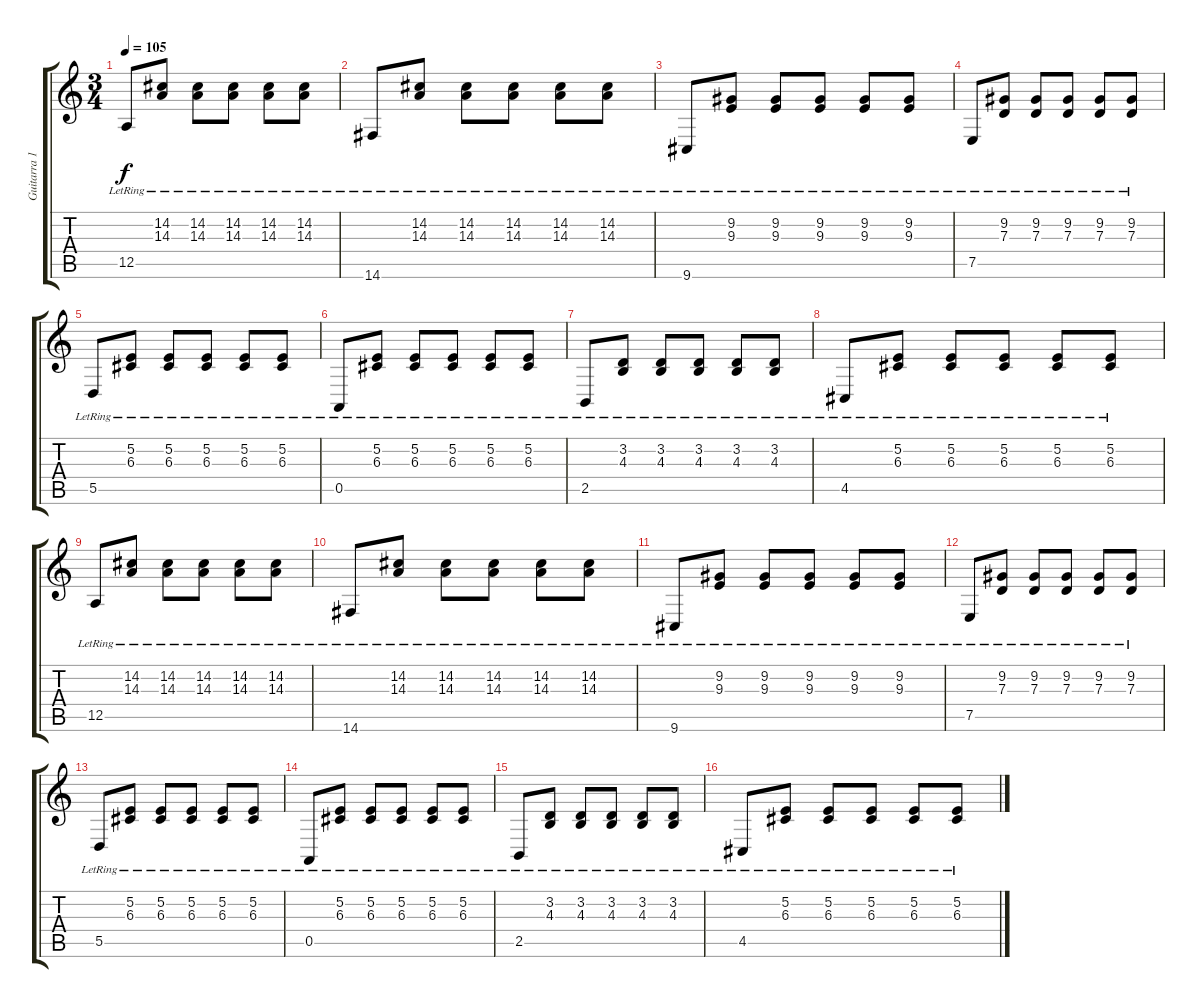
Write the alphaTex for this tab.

\track ("Guitarra 1" "Guitarra 1") {instrument electricpiano1}
\staff {score tabs}
\tuning (E4 B3 G3 D3 A2 E2) {hide}
\ts (3 4)
\tempo 105
\clef g2
\ks c
12.5{lr}.8{dy f} (14.2{lr} 14.3{lr}).8 (14.2{lr} 14.3{lr}).8 (14.2{lr} 14.3{lr}).8 (14.2{lr} 14.3{lr}).8 (14.2{lr} 14.3{lr}).8 |
14.6{lr}.8 (14.2{lr} 14.3{lr}).8 (14.2{lr} 14.3{lr}).8 (14.2{lr} 14.3{lr}).8 (14.2{lr} 14.3{lr}).8 (14.2{lr} 14.3{lr}).8 |
9.6{lr}.8 (9.2{lr} 9.3{lr}).8 (9.2{lr} 9.3{lr}).8 (9.2{lr} 9.3{lr}).8 (9.2{lr} 9.3{lr}).8 (9.2{lr} 9.3{lr}).8 |
7.5{lr}.8 (9.2{lr} 7.3{lr}).8 (9.2{lr} 7.3{lr}).8 (9.2{lr} 7.3{lr}).8 (9.2{lr} 7.3{lr}).8 (9.2{lr} 7.3{lr}).8 |
5.5{lr}.8 (5.2{lr} 6.3{lr}).8 (5.2{lr} 6.3{lr}).8 (5.2{lr} 6.3{lr}).8 (5.2{lr} 6.3{lr}).8 (5.2{lr} 6.3{lr}).8 |
0.5{lr}.8 (5.2{lr} 6.3{lr}).8 (5.2{lr} 6.3{lr}).8 (5.2{lr} 6.3{lr}).8 (5.2{lr} 6.3{lr}).8 (5.2{lr} 6.3{lr}).8 |
2.5{lr}.8 (3.2{lr} 4.3{lr}).8 (3.2{lr} 4.3{lr}).8 (3.2{lr} 4.3{lr}).8 (3.2{lr} 4.3{lr}).8 (3.2{lr} 4.3{lr}).8 |
4.5{lr}.8 (5.2{lr} 6.3{lr}).8 (5.2{lr} 6.3{lr}).8 (5.2{lr} 6.3{lr}).8 (5.2{lr} 6.3{lr}).8 (5.2{lr} 6.3{lr}).8 |
12.5{lr}.8 (14.2{lr} 14.3{lr}).8 (14.2{lr} 14.3{lr}).8 (14.2{lr} 14.3{lr}).8 (14.2{lr} 14.3{lr}).8 (14.2{lr} 14.3{lr}).8 |
14.6{lr}.8 (14.2{lr} 14.3{lr}).8 (14.2{lr} 14.3{lr}).8 (14.2{lr} 14.3{lr}).8 (14.2{lr} 14.3{lr}).8 (14.2{lr} 14.3{lr}).8 |
9.6{lr}.8 (9.2{lr} 9.3{lr}).8 (9.2{lr} 9.3{lr}).8 (9.2{lr} 9.3{lr}).8 (9.2{lr} 9.3{lr}).8 (9.2{lr} 9.3{lr}).8 |
7.5{lr}.8 (9.2{lr} 7.3{lr}).8 (9.2{lr} 7.3{lr}).8 (9.2{lr} 7.3{lr}).8 (9.2{lr} 7.3{lr}).8 (9.2{lr} 7.3{lr}).8 |
5.5{lr}.8 (5.2{lr} 6.3{lr}).8 (5.2{lr} 6.3{lr}).8 (5.2{lr} 6.3{lr}).8 (5.2{lr} 6.3{lr}).8 (5.2{lr} 6.3{lr}).8 |
0.5{lr}.8 (5.2{lr} 6.3{lr}).8 (5.2{lr} 6.3{lr}).8 (5.2{lr} 6.3{lr}).8 (5.2{lr} 6.3{lr}).8 (5.2{lr} 6.3{lr}).8 |
2.5{lr}.8 (3.2{lr} 4.3{lr}).8 (3.2{lr} 4.3{lr}).8 (3.2{lr} 4.3{lr}).8 (3.2{lr} 4.3{lr}).8 (3.2{lr} 4.3{lr}).8 |
4.5{lr}.8 (5.2{lr} 6.3{lr}).8 (5.2{lr} 6.3{lr}).8 (5.2{lr} 6.3{lr}).8 (5.2{lr} 6.3{lr}).8 (5.2{lr} 6.3{lr}).8
